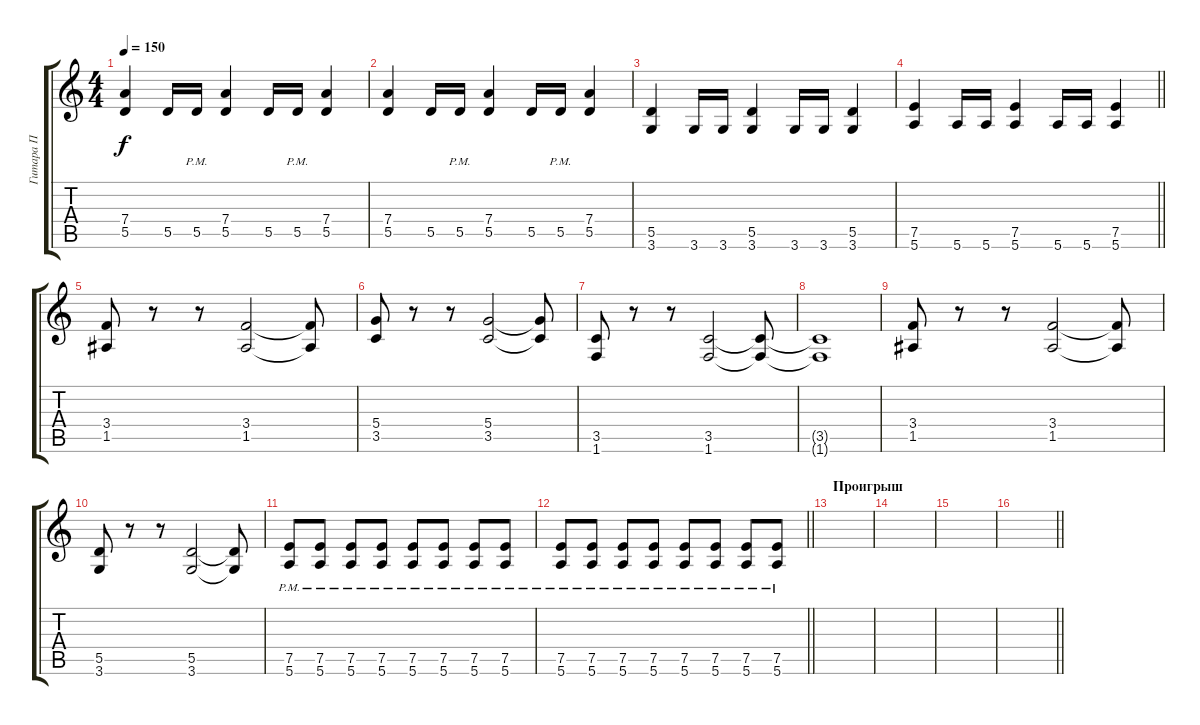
\track ("Гитара П" "Гитара П") {instrument distortionguitar}
\staff {score tabs}
\tuning (E4 B3 G3 D3 A2 E2) {hide}
\ts (4 4)
\tempo 150
\clef g2
\ks c
(7.4 5.5).4{dy f} 5.5.16 5.5{pm}.16 (7.4 5.5).4 5.5.16 5.5{pm}.16 (7.4 5.5).4 |
(7.4 5.5).4 5.5.16 5.5{pm}.16 (7.4 5.5).4 5.5.16 5.5{pm}.16 (7.4 5.5).4 |
(5.5 3.6).4 3.6.16 3.6.16 (5.5 3.6).4 3.6.16 3.6.16 (5.5 3.6).4 |
\barLineRight lightlight
(7.5 5.6).4 5.6.16 5.6.16 (7.5 5.6).4 5.6.16 5.6.16 (7.5 5.6).4 |
\section ("" " ")
(3.4 1.5).8 r.8 r.8 (3.4 1.5).2 (3.4{t} 1.5{t}).8 |
(5.4 3.5).8 r.8 r.8 (5.4 3.5).2 (5.4{t} 3.5{t}).8 |
(3.5 1.6).8 r.8 r.8 (3.5 1.6).2 (3.5{t} 1.6{t}).8 |
(3.5{t} 1.6{t}).1 |
(3.4 1.5).8 r.8 r.8 (3.4 1.5).2 (3.4{t} 1.5{t}).8 |
(5.5 3.6).8 r.8 r.8 (5.5 3.6).2 (5.5{t} 3.6{t}).8 |
(7.5{pm} 5.6{pm}).8 (7.5{pm} 5.6{pm}).8 (7.5{pm} 5.6{pm}).8 (7.5{pm} 5.6{pm}).8 (7.5{pm} 5.6{pm}).8 (7.5{pm} 5.6{pm}).8 (7.5{pm} 5.6{pm}).8 (7.5{pm} 5.6{pm}).8 |
\barLineRight lightlight
(7.5{pm} 5.6{pm}).8 (7.5{pm} 5.6{pm}).8 (7.5{pm} 5.6{pm}).8 (7.5{pm} 5.6{pm}).8 (7.5{pm} 5.6{pm}).8 (7.5{pm} 5.6{pm}).8 (7.5{pm} 5.6{pm}).8 (7.5{pm} 5.6{pm}).8 |
\section ("" "Проигрыш")
|
|
|
\barLineRight lightlight
